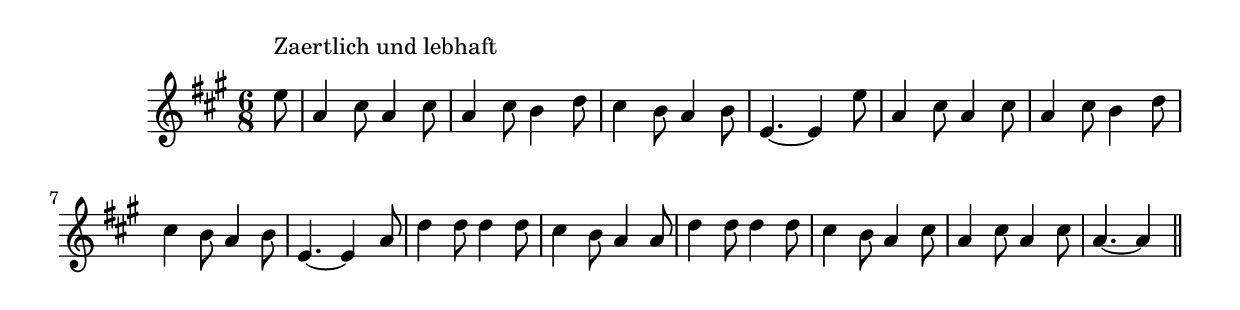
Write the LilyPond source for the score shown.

\version "2.14.0"
%{\header {
  title = "Sagt Mir, O Scho:nste Scha:f'rin Mein"
  composer = "anonymous"
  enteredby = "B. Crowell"
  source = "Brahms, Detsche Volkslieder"
}%}
\score{{\key a \major
\time 6/8
%{\tempo 8=140
%}\relative c'' {
  \partial 8
  e8^\markup{\column { "Zaertlich und lebhaft" " " }} |
  a,4 cis8 a4 cis8 | a4 cis8 b4 d8 | cis4 b8 a4 b8 | e,4.~e4 e'8 |
  a,4 cis8 a4 cis8 | a4 cis8 b4 d8 | cis4 b8 a4 b8 | e,4.~e4 a8 |
  d4 d8 d4 d8 | cis4 b8 a4 a8 | d4 d8 d4 d8 | cis4 b8 a4 cis8 | a4 cis8 a4 cis8 | a4.~a4
  \bar "||"
}

}}